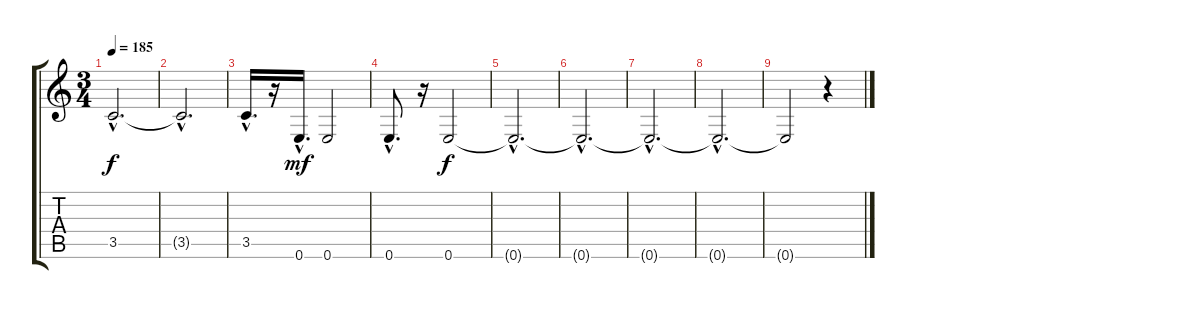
\track "" {instrument overdrivenguitar}
\staff {score tabs}
\tuning (E4 B3 G3 D3 A2 E2) {hide}
\ts (3 4)
\tempo 185
\clef g2
\ks c
3.5{hac}.2{d dy f} |
3.5{hac t}.2{d} |
3.5{hac}.16{d volume 0} r.16 0.6{hac}.16{d dy mf} 0.6.2 |
0.6{hac}.8{d} r.16 0.6.2{dy f} |
0.6{hac t}.2{d} |
0.6{hac t}.2{d} |
0.6{hac t}.2{d} |
0.6{hac t}.2{d} |
0.6{t}.2 r.4
